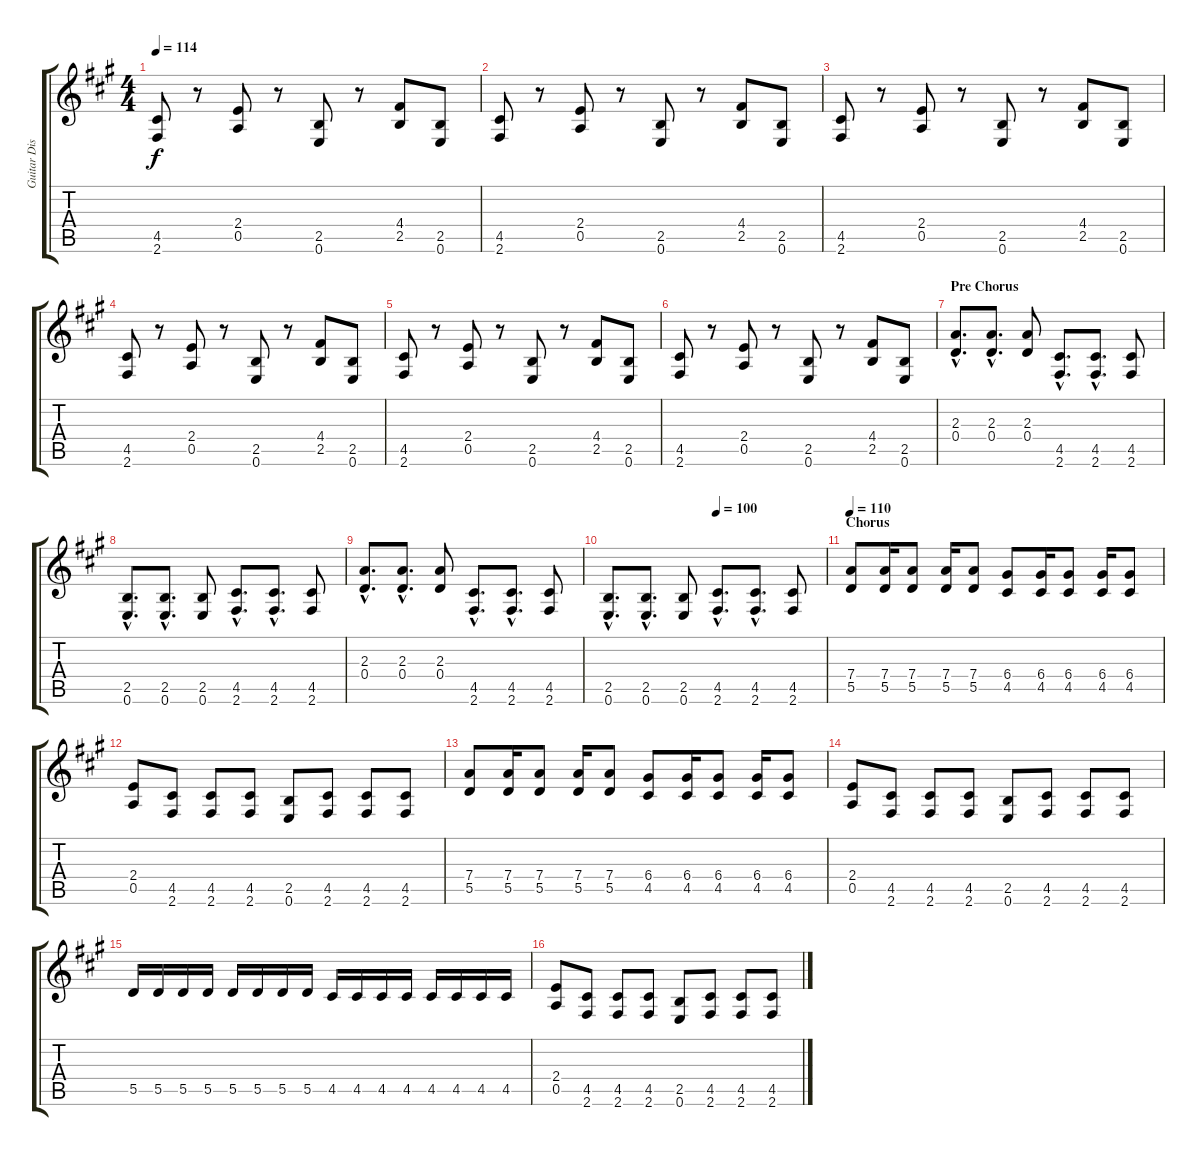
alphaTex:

\track ("Guitar Distortion" "Guitar Dis") {instrument distortionguitar}
\staff {score tabs}
\tuning (E4 B3 G3 D3 A2 E2) {hide}
\ts (4 4)
\tempo 114
\clef g2
\ks a
(4.5 2.6).8{dy f} r.8 (2.4 0.5).8 r.8 (2.5 0.6).8 r.8 (4.4 2.5).8 (2.5 0.6).8 |
(4.5 2.6).8 r.8 (2.4 0.5).8 r.8 (2.5 0.6).8 r.8 (4.4 2.5).8 (2.5 0.6).8 |
(4.5 2.6).8 r.8 (2.4 0.5).8 r.8 (2.5 0.6).8 r.8 (4.4 2.5).8 (2.5 0.6).8 |
(4.5 2.6).8 r.8 (2.4 0.5).8 r.8 (2.5 0.6).8 r.8 (4.4 2.5).8 (2.5 0.6).8 |
(4.5 2.6).8 r.8 (2.4 0.5).8 r.8 (2.5 0.6).8 r.8 (4.4 2.5).8 (2.5 0.6).8 |
(4.5 2.6).8 r.8 (2.4 0.5).8 r.8 (2.5 0.6).8 r.8 (4.4 2.5).8 (2.5 0.6).8 |
\section ("" "Pre Chorus")
(2.3{hac} 0.4{hac}).8{d} (2.3{hac} 0.4{hac}).8{d} (2.3 0.4).8 (4.5{hac} 2.6{hac}).8{d} (4.5{hac} 2.6{hac}).8{d} (4.5 2.6).8 |
(2.5{hac} 0.6{hac}).8{d} (2.5{hac} 0.6{hac}).8{d} (2.5 0.6).8 (4.5{hac} 2.6{hac}).8{d} (4.5{hac} 2.6{hac}).8{d} (4.5 2.6).8 |
(2.3{hac} 0.4{hac}).8{d} (2.3{hac} 0.4{hac}).8{d} (2.3 0.4).8 (4.5{hac} 2.6{hac}).8{d} (4.5{hac} 2.6{hac}).8{d} (4.5 2.6).8 |
\tempo (100 0.5)
(2.5{hac} 0.6{hac}).8{d} (2.5{hac} 0.6{hac}).8{d} (2.5 0.6).8 (4.5{hac} 2.6{hac}).8{d} (4.5{hac} 2.6{hac}).8{d} (4.5 2.6).8 |
\section ("" "Chorus")
\tempo 110
(7.4 5.5).8 (7.4 5.5).16 (7.4 5.5).8 (7.4 5.5).16 (7.4 5.5).8 (6.4 4.5).8 (6.4 4.5).16 (6.4 4.5).8 (6.4 4.5).16 (6.4 4.5).8 |
(2.4 0.5).8 (4.5 2.6).8 (4.5 2.6).8 (4.5 2.6).8 (2.5 0.6).8 (4.5 2.6).8 (4.5 2.6).8 (4.5 2.6).8 |
(7.4 5.5).8 (7.4 5.5).16 (7.4 5.5).8 (7.4 5.5).16 (7.4 5.5).8 (6.4 4.5).8 (6.4 4.5).16 (6.4 4.5).8 (6.4 4.5).16 (6.4 4.5).8 |
(2.4 0.5).8 (4.5 2.6).8 (4.5 2.6).8 (4.5 2.6).8 (2.5 0.6).8 (4.5 2.6).8 (4.5 2.6).8 (4.5 2.6).8 |
5.5.16 5.5.16 5.5.16 5.5.16 5.5.16 5.5.16 5.5.16 5.5.16 4.5.16 4.5.16 4.5.16 4.5.16 4.5.16 4.5.16 4.5.16 4.5.16 |
(2.4 0.5).8 (4.5 2.6).8 (4.5 2.6).8 (4.5 2.6).8 (2.5 0.6).8 (4.5 2.6).8 (4.5 2.6).8 (4.5 2.6).8
